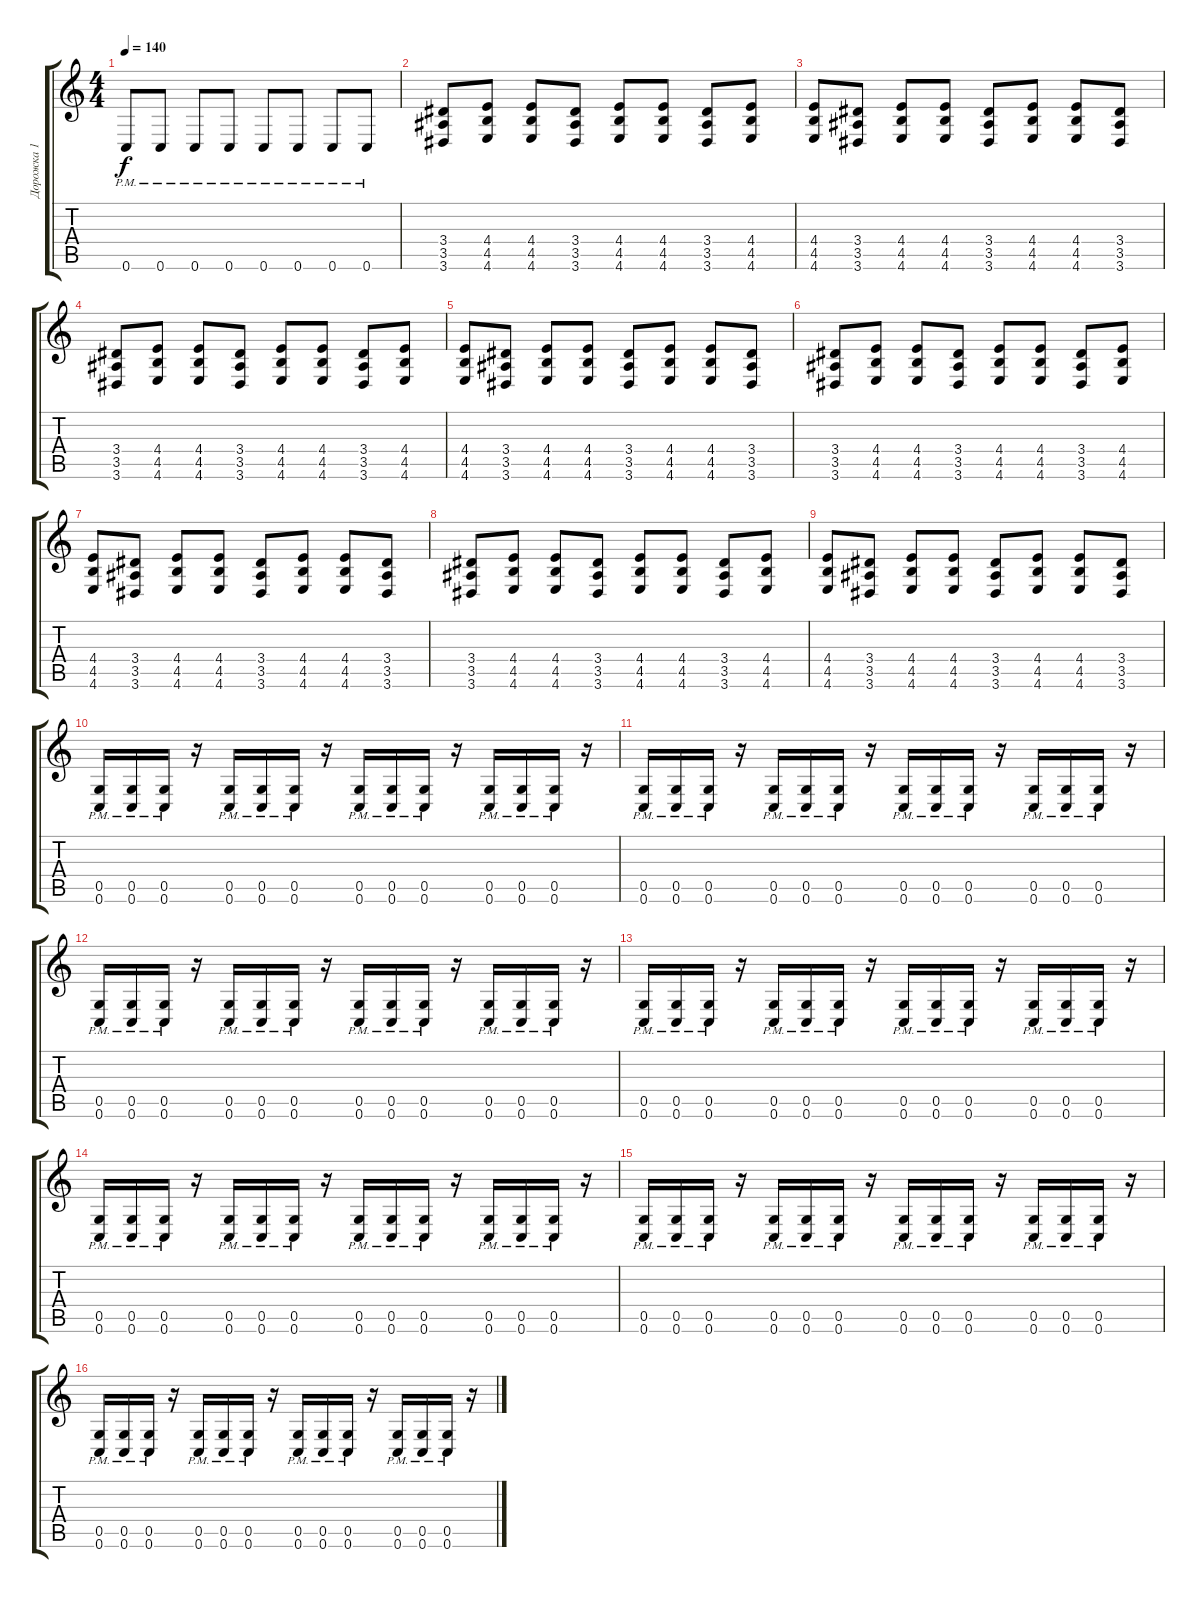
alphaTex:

\track ("Дорожка 1" "Дорожка 1") {instrument distortionguitar}
\staff {score tabs}
\tuning (D4 A3 F3 C3 G2 C2) {hide}
\ts (4 4)
\tempo 140
\clef g2
\ks c
0.6{pm}.8{dy f} 0.6{pm}.8 0.6{pm}.8 0.6{pm}.8 0.6{pm}.8 0.6{pm}.8 0.6{pm}.8 0.6{pm}.8 |
(3.4 3.5 3.6).8 (4.4 4.5 4.6).8 (4.4 4.5 4.6).8 (3.4 3.5 3.6).8 (4.4 4.5 4.6).8 (4.4 4.5 4.6).8 (3.4 3.5 3.6).8 (4.4 4.5 4.6).8 |
(4.4 4.5 4.6).8 (3.4 3.5 3.6).8 (4.4 4.5 4.6).8 (4.4 4.5 4.6).8 (3.4 3.5 3.6).8 (4.4 4.5 4.6).8 (4.4 4.5 4.6).8 (3.4 3.5 3.6).8 |
(3.4 3.5 3.6).8 (4.4 4.5 4.6).8 (4.4 4.5 4.6).8 (3.4 3.5 3.6).8 (4.4 4.5 4.6).8 (4.4 4.5 4.6).8 (3.4 3.5 3.6).8 (4.4 4.5 4.6).8 |
(4.4 4.5 4.6).8 (3.4 3.5 3.6).8 (4.4 4.5 4.6).8 (4.4 4.5 4.6).8 (3.4 3.5 3.6).8 (4.4 4.5 4.6).8 (4.4 4.5 4.6).8 (3.4 3.5 3.6).8 |
(3.4 3.5 3.6).8 (4.4 4.5 4.6).8 (4.4 4.5 4.6).8 (3.4 3.5 3.6).8 (4.4 4.5 4.6).8 (4.4 4.5 4.6).8 (3.4 3.5 3.6).8 (4.4 4.5 4.6).8 |
(4.4 4.5 4.6).8 (3.4 3.5 3.6).8 (4.4 4.5 4.6).8 (4.4 4.5 4.6).8 (3.4 3.5 3.6).8 (4.4 4.5 4.6).8 (4.4 4.5 4.6).8 (3.4 3.5 3.6).8 |
(3.4 3.5 3.6).8 (4.4 4.5 4.6).8 (4.4 4.5 4.6).8 (3.4 3.5 3.6).8 (4.4 4.5 4.6).8 (4.4 4.5 4.6).8 (3.4 3.5 3.6).8 (4.4 4.5 4.6).8 |
(4.4 4.5 4.6).8 (3.4 3.5 3.6).8 (4.4 4.5 4.6).8 (4.4 4.5 4.6).8 (3.4 3.5 3.6).8 (4.4 4.5 4.6).8 (4.4 4.5 4.6).8 (3.4 3.5 3.6).8 |
(0.5{pm} 0.6{pm}).16 (0.5{pm} 0.6{pm}).16 (0.5{pm} 0.6{pm}).16 r.16 (0.5{pm} 0.6{pm}).16 (0.5{pm} 0.6{pm}).16 (0.5{pm} 0.6{pm}).16 r.16 (0.5{pm} 0.6{pm}).16 (0.5{pm} 0.6{pm}).16 (0.5{pm} 0.6{pm}).16 r.16 (0.5{pm} 0.6{pm}).16 (0.5{pm} 0.6{pm}).16 (0.5{pm} 0.6{pm}).16 r.16 |
(0.5{pm} 0.6{pm}).16 (0.5{pm} 0.6{pm}).16 (0.5{pm} 0.6{pm}).16 r.16 (0.5{pm} 0.6{pm}).16 (0.5{pm} 0.6{pm}).16 (0.5{pm} 0.6{pm}).16 r.16 (0.5{pm} 0.6{pm}).16 (0.5{pm} 0.6{pm}).16 (0.5{pm} 0.6{pm}).16 r.16 (0.5{pm} 0.6{pm}).16 (0.5{pm} 0.6{pm}).16 (0.5{pm} 0.6{pm}).16 r.16 |
(0.5{pm} 0.6{pm}).16 (0.5{pm} 0.6{pm}).16 (0.5{pm} 0.6{pm}).16 r.16 (0.5{pm} 0.6{pm}).16 (0.5{pm} 0.6{pm}).16 (0.5{pm} 0.6{pm}).16 r.16 (0.5{pm} 0.6{pm}).16 (0.5{pm} 0.6{pm}).16 (0.5{pm} 0.6{pm}).16 r.16 (0.5{pm} 0.6{pm}).16 (0.5{pm} 0.6{pm}).16 (0.5{pm} 0.6{pm}).16 r.16 |
(0.5{pm} 0.6{pm}).16 (0.5{pm} 0.6{pm}).16 (0.5{pm} 0.6{pm}).16 r.16 (0.5{pm} 0.6{pm}).16 (0.5{pm} 0.6{pm}).16 (0.5{pm} 0.6{pm}).16 r.16 (0.5{pm} 0.6{pm}).16 (0.5{pm} 0.6{pm}).16 (0.5{pm} 0.6{pm}).16 r.16 (0.5{pm} 0.6{pm}).16 (0.5{pm} 0.6{pm}).16 (0.5{pm} 0.6{pm}).16 r.16 |
(0.5{pm} 0.6{pm}).16 (0.5{pm} 0.6{pm}).16 (0.5{pm} 0.6{pm}).16 r.16 (0.5{pm} 0.6{pm}).16 (0.5{pm} 0.6{pm}).16 (0.5{pm} 0.6{pm}).16 r.16 (0.5{pm} 0.6{pm}).16 (0.5{pm} 0.6{pm}).16 (0.5{pm} 0.6{pm}).16 r.16 (0.5{pm} 0.6{pm}).16 (0.5{pm} 0.6{pm}).16 (0.5{pm} 0.6{pm}).16 r.16 |
(0.5{pm} 0.6{pm}).16 (0.5{pm} 0.6{pm}).16 (0.5{pm} 0.6{pm}).16 r.16 (0.5{pm} 0.6{pm}).16 (0.5{pm} 0.6{pm}).16 (0.5{pm} 0.6{pm}).16 r.16 (0.5{pm} 0.6{pm}).16 (0.5{pm} 0.6{pm}).16 (0.5{pm} 0.6{pm}).16 r.16 (0.5{pm} 0.6{pm}).16 (0.5{pm} 0.6{pm}).16 (0.5{pm} 0.6{pm}).16 r.16 |
(0.5{pm} 0.6{pm}).16 (0.5{pm} 0.6{pm}).16 (0.5{pm} 0.6{pm}).16 r.16 (0.5{pm} 0.6{pm}).16 (0.5{pm} 0.6{pm}).16 (0.5{pm} 0.6{pm}).16 r.16 (0.5{pm} 0.6{pm}).16 (0.5{pm} 0.6{pm}).16 (0.5{pm} 0.6{pm}).16 r.16 (0.5{pm} 0.6{pm}).16 (0.5{pm} 0.6{pm}).16 (0.5{pm} 0.6{pm}).16 r.16
